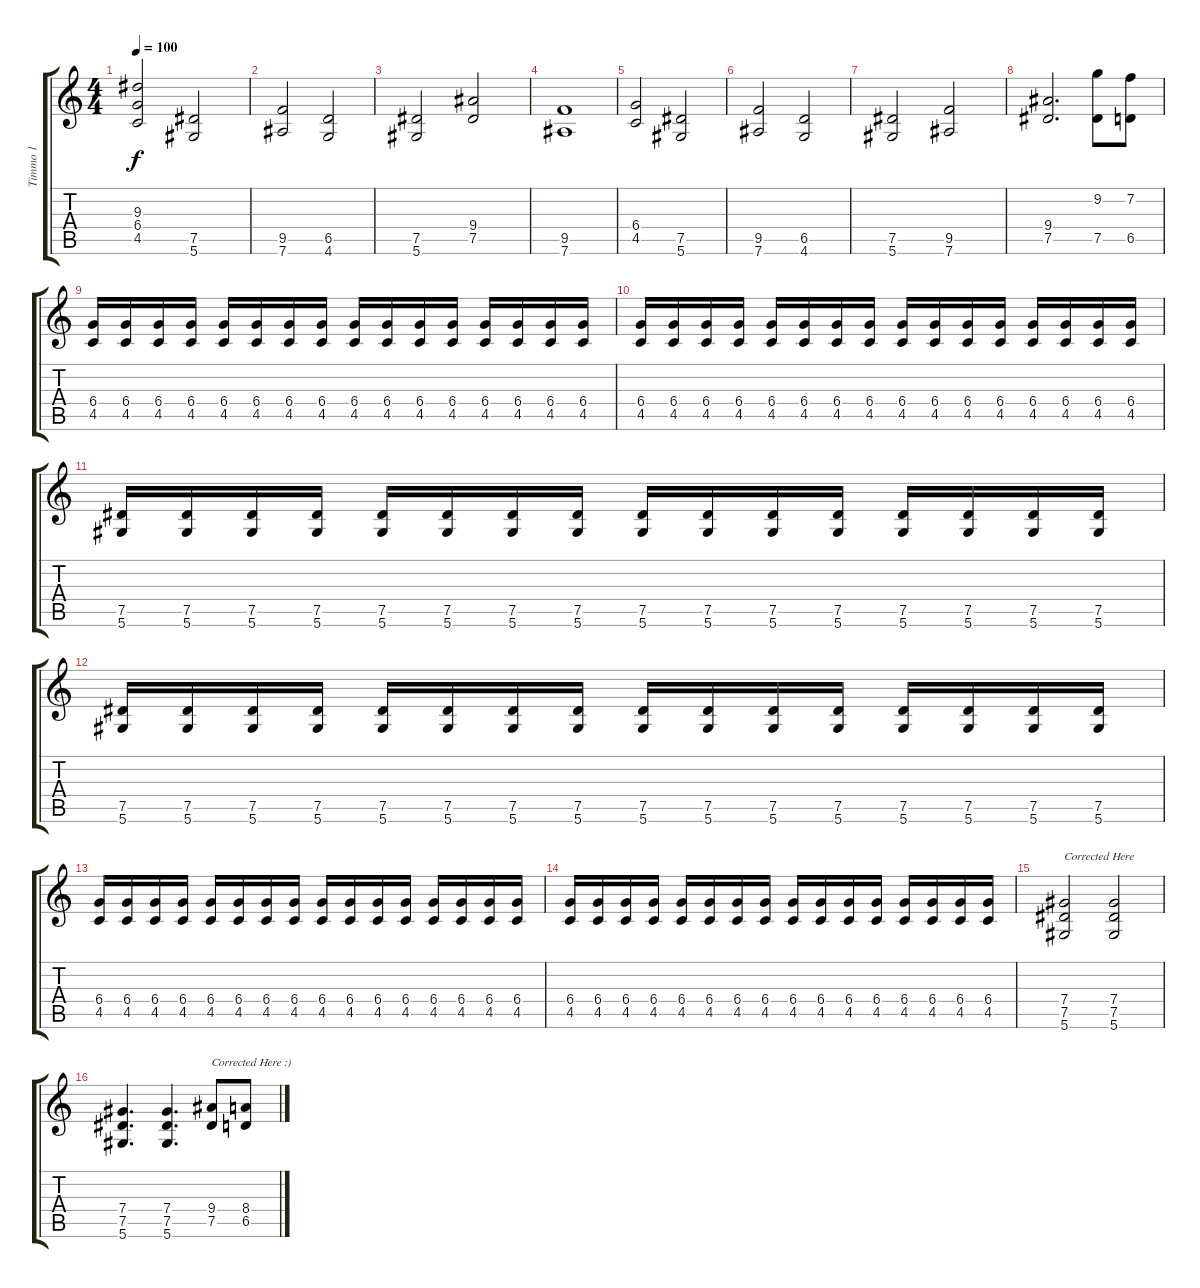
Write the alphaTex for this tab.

\track ("Timmo 1" "Timmo 1") {instrument distortionguitar}
\staff {score tabs}
\tuning (Eb4 Bb3 Gb3 Db3 Ab2 Eb2) {hide}
\ts (4 4)
\tempo 100
\clef g2
\ks c
(9.3 6.4 4.5).2{dy f} (7.5 5.6).2 |
(9.5 7.6).2 (6.5 4.6).2 |
(7.5 5.6).2 (9.4 7.5).2 |
(9.5 7.6).1 |
(6.4 4.5).2 (7.5 5.6).2 |
(9.5 7.6).2 (6.5 4.6).2 |
(7.5 5.6).2 (9.5 7.6).2 |
(9.4 7.5).2{d} (9.2 7.5).8 (7.2 6.5).8 |
(6.4 4.5).16 (6.4 4.5).16 (6.4 4.5).16 (6.4 4.5).16 (6.4 4.5).16 (6.4 4.5).16 (6.4 4.5).16 (6.4 4.5).16 (6.4 4.5).16 (6.4 4.5).16 (6.4 4.5).16 (6.4 4.5).16 (6.4 4.5).16 (6.4 4.5).16 (6.4 4.5).16 (6.4 4.5).16 |
(6.4 4.5).16 (6.4 4.5).16 (6.4 4.5).16 (6.4 4.5).16 (6.4 4.5).16 (6.4 4.5).16 (6.4 4.5).16 (6.4 4.5).16 (6.4 4.5).16 (6.4 4.5).16 (6.4 4.5).16 (6.4 4.5).16 (6.4 4.5).16 (6.4 4.5).16 (6.4 4.5).16 (6.4 4.5).16 |
(7.5 5.6).16 (7.5 5.6).16 (7.5 5.6).16 (7.5 5.6).16 (7.5 5.6).16 (7.5 5.6).16 (7.5 5.6).16 (7.5 5.6).16 (7.5 5.6).16 (7.5 5.6).16 (7.5 5.6).16 (7.5 5.6).16 (7.5 5.6).16 (7.5 5.6).16 (7.5 5.6).16 (7.5 5.6).16 |
(7.5 5.6).16 (7.5 5.6).16 (7.5 5.6).16 (7.5 5.6).16 (7.5 5.6).16 (7.5 5.6).16 (7.5 5.6).16 (7.5 5.6).16 (7.5 5.6).16 (7.5 5.6).16 (7.5 5.6).16 (7.5 5.6).16 (7.5 5.6).16 (7.5 5.6).16 (7.5 5.6).16 (7.5 5.6).16 |
(6.4 4.5).16 (6.4 4.5).16 (6.4 4.5).16 (6.4 4.5).16 (6.4 4.5).16 (6.4 4.5).16 (6.4 4.5).16 (6.4 4.5).16 (6.4 4.5).16 (6.4 4.5).16 (6.4 4.5).16 (6.4 4.5).16 (6.4 4.5).16 (6.4 4.5).16 (6.4 4.5).16 (6.4 4.5).16 |
(6.4 4.5).16 (6.4 4.5).16 (6.4 4.5).16 (6.4 4.5).16 (6.4 4.5).16 (6.4 4.5).16 (6.4 4.5).16 (6.4 4.5).16 (6.4 4.5).16 (6.4 4.5).16 (6.4 4.5).16 (6.4 4.5).16 (6.4 4.5).16 (6.4 4.5).16 (6.4 4.5).16 (6.4 4.5).16 |
(7.4 7.5 5.6).2{txt "Corrected Here"} (7.4 7.5 5.6).2 |
(7.4 7.5 5.6).4{d} (7.4 7.5 5.6).4{d} (9.4 7.5).8{txt "Corrected Here :)"} (8.4 6.5).8
